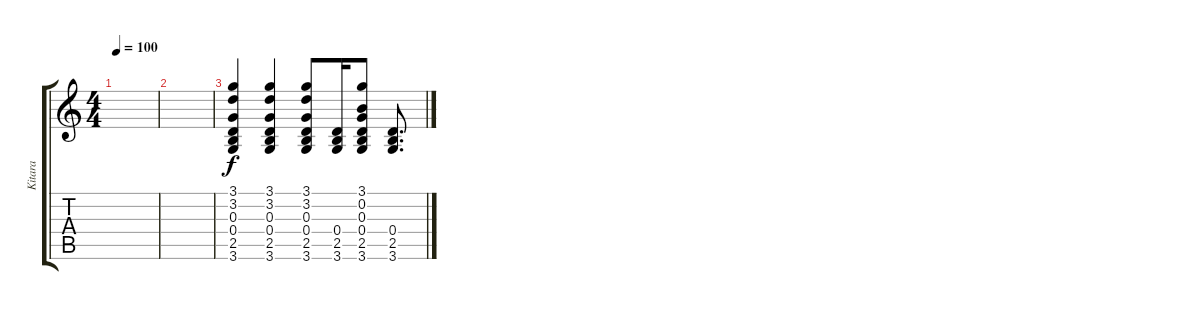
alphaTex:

\track ("Kitara" "Kitara") {instrument electricguitarclean}
\staff {score tabs}
\tuning (E4 B3 G3 D3 A2 E2) {hide}
\ts (4 4)
\tempo 100
\clef g2
\ks c
|
|
(3.1 3.2 0.3 0.4 2.5 3.6).4 (3.1 3.2 0.3 0.4 2.5 3.6).4 (3.1 3.2 0.3 0.4 2.5 3.6).8 (0.4 2.5 3.6).16 (3.1 0.2 0.3 0.4 2.5 3.6).8 (0.4 2.5 3.6).8{d}
